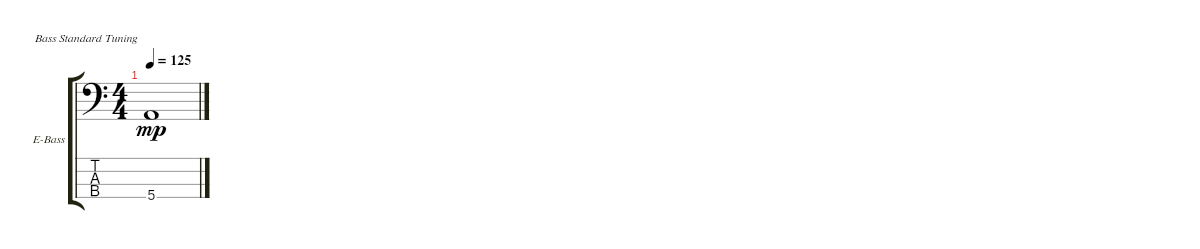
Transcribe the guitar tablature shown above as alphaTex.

\defaultSystemsLayout 4
\bracketExtendMode groupsimilarinstruments
\firstSystemTrackNameOrientation horizontal
\otherSystemsTrackNameOrientation horizontal
\track ("Bass" "E-Bass") {instrument electricbassfinger}
\staff {score tabs}
\tuning (G2 D2 A1 E1)
\ts (4 4)
\tempo 125
\clef f4
\ks c
5.4.1{dy mp}
